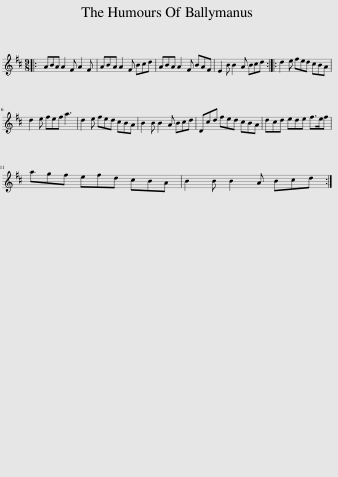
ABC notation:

X:1
L:1/8
M:9/8
I:linebreak $
K:D
V:1 treble
V:1
|: ABA A2 F A2 F | ABA A2 F Bcd | ABA A2 F BAF | E2 B B2 A Bcd :: d2 e fed cBA |$ %5
 d2 e fef a3 | d2 e fed cBA | B2 B B2 A Bcd | Dcd fed cBA | dcd ede f>ef |$ %10
 agf efd cBA | B2 B B2 A Bcd :| %12
